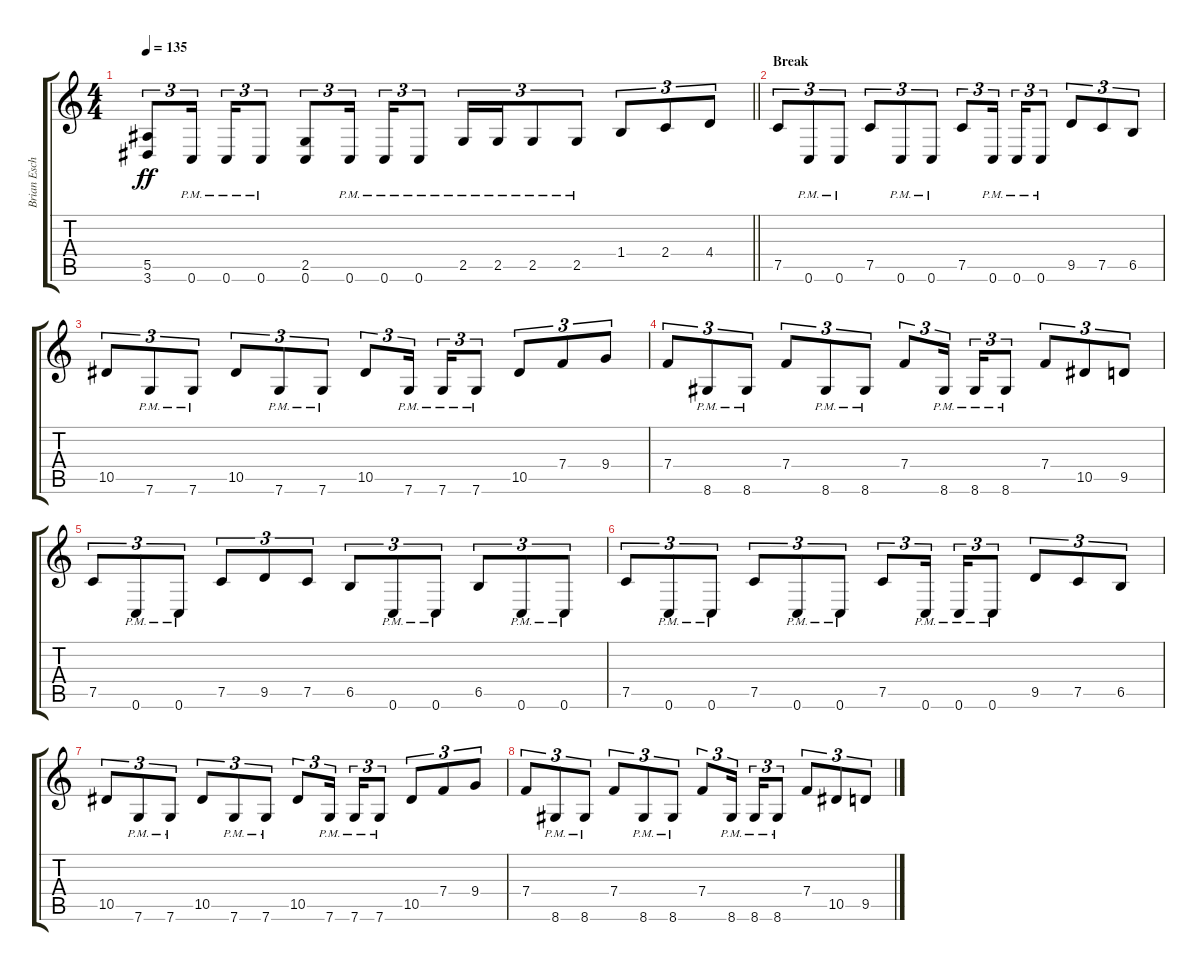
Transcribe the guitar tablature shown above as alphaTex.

\track ("Brian Eschbach" "Brian Esch") {instrument distortionguitar}
\staff {score tabs}
\tuning (C4 G3 Eb3 Bb2 F2 C2) {hide}
\ts (4 4)
\tempo 135
\clef g2
\barLineRight lightlight
\ks c
(5.5 3.6).8{tu (3 2) dy ff} 0.6{pm}.16{tu (3 2) beam splitsecondary} 0.6{pm}.16{tu (3 2)} 0.6{pm}.8{tu (3 2)} (2.5 0.6).8{tu (3 2)} 0.6{pm}.16{tu (3 2) beam splitsecondary} 0.6{pm}.16{tu (3 2)} 0.6{pm}.8{tu (3 2)} 2.5{pm}.16{tu (3 2)} 2.5{pm}.16{tu (3 2)} 2.5{pm}.8{tu (3 2)} 2.5{pm}.8{tu (3 2)} 1.4.8{tu (3 2)} 2.4.8{tu (3 2)} 4.4.8{tu (3 2)} |
\section ("" "Break")
7.5.8{tu (3 2)} 0.6{pm}.8{tu (3 2)} 0.6{pm}.8{tu (3 2)} 7.5.8{tu (3 2)} 0.6{pm}.8{tu (3 2)} 0.6{pm}.8{tu (3 2)} 7.5.8{tu (3 2)} 0.6{pm}.16{tu (3 2) beam splitsecondary} 0.6{pm}.16{tu (3 2)} 0.6{pm}.8{tu (3 2)} 9.5.8{tu (3 2)} 7.5.8{tu (3 2)} 6.5.8{tu (3 2)} |
10.5.8{tu (3 2)} 7.6{pm}.8{tu (3 2)} 7.6{pm}.8{tu (3 2)} 10.5.8{tu (3 2)} 7.6{pm}.8{tu (3 2)} 7.6{pm}.8{tu (3 2)} 10.5.8{tu (3 2)} 7.6{pm}.16{tu (3 2) beam splitsecondary} 7.6{pm}.16{tu (3 2)} 7.6{pm}.8{tu (3 2)} 10.5.8{tu (3 2)} 7.4.8{tu (3 2)} 9.4.8{tu (3 2)} |
7.4.8{tu (3 2)} 8.6{pm}.8{tu (3 2)} 8.6{pm}.8{tu (3 2)} 7.4.8{tu (3 2)} 8.6{pm}.8{tu (3 2)} 8.6{pm}.8{tu (3 2)} 7.4.8{tu (3 2)} 8.6{pm}.16{tu (3 2) beam splitsecondary} 8.6{pm}.16{tu (3 2)} 8.6{pm}.8{tu (3 2)} 7.4.8{tu (3 2)} 10.5.8{tu (3 2)} 9.5.8{tu (3 2)} |
7.5.8{tu (3 2)} 0.6{pm}.8{tu (3 2)} 0.6{pm}.8{tu (3 2)} 7.5.8{tu (3 2)} 9.5.8{tu (3 2)} 7.5.8{tu (3 2)} 6.5.8{tu (3 2)} 0.6{pm}.8{tu (3 2)} 0.6{pm}.8{tu (3 2)} 6.5.8{tu (3 2)} 0.6{pm}.8{tu (3 2)} 0.6{pm}.8{tu (3 2)} |
7.5.8{tu (3 2)} 0.6{pm}.8{tu (3 2)} 0.6{pm}.8{tu (3 2)} 7.5.8{tu (3 2)} 0.6{pm}.8{tu (3 2)} 0.6{pm}.8{tu (3 2)} 7.5.8{tu (3 2)} 0.6{pm}.16{tu (3 2) beam splitsecondary} 0.6{pm}.16{tu (3 2)} 0.6{pm}.8{tu (3 2)} 9.5.8{tu (3 2)} 7.5.8{tu (3 2)} 6.5.8{tu (3 2)} |
10.5.8{tu (3 2)} 7.6{pm}.8{tu (3 2)} 7.6{pm}.8{tu (3 2)} 10.5.8{tu (3 2)} 7.6{pm}.8{tu (3 2)} 7.6{pm}.8{tu (3 2)} 10.5.8{tu (3 2)} 7.6{pm}.16{tu (3 2) beam splitsecondary} 7.6{pm}.16{tu (3 2)} 7.6{pm}.8{tu (3 2)} 10.5.8{tu (3 2)} 7.4.8{tu (3 2)} 9.4.8{tu (3 2)} |
7.4.8{tu (3 2)} 8.6{pm}.8{tu (3 2)} 8.6{pm}.8{tu (3 2)} 7.4.8{tu (3 2)} 8.6{pm}.8{tu (3 2)} 8.6{pm}.8{tu (3 2)} 7.4.8{tu (3 2)} 8.6{pm}.16{tu (3 2) beam splitsecondary} 8.6{pm}.16{tu (3 2)} 8.6{pm}.8{tu (3 2)} 7.4.8{tu (3 2)} 10.5.8{tu (3 2)} 9.5.8{tu (3 2)}
